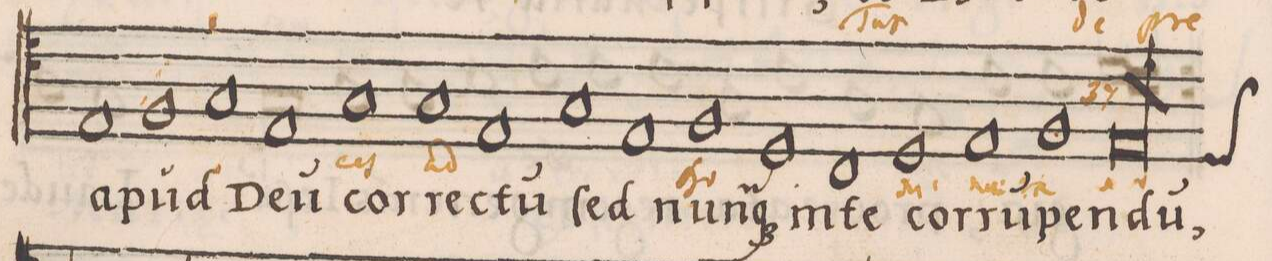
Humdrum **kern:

**kern	**text	**text
*I"TENOR	*	*
*clefC4	*	*
*k[]	*	*
*met(c)	*	*
*M2/1	*	*
1E	a-	.
=41	=41	=41
1F	-pud	.
1G	De-	.
=42	=42	=42
1E	-u(m)	.
1G	cor-	-ces
=43	=43	=43
1G	-rec-	ad
1E	-tu(m)	.
=44	=44	=44
1G	ſed	.
1E	nun-	.
=45	=45	=45
1F	-q(uam)	Do-
1D	in	.
=46	=46	=46
1C	te	.
1D	cor-	-mi-
=47	=47	=47
1E	-ru(m)-	-ne
1F	-pen-	...?
=48	=48	=48
*custos:D	*	*
0El	-du(m),	.
=49	=49	=49
*lig	*	*
*-	*-	*-
